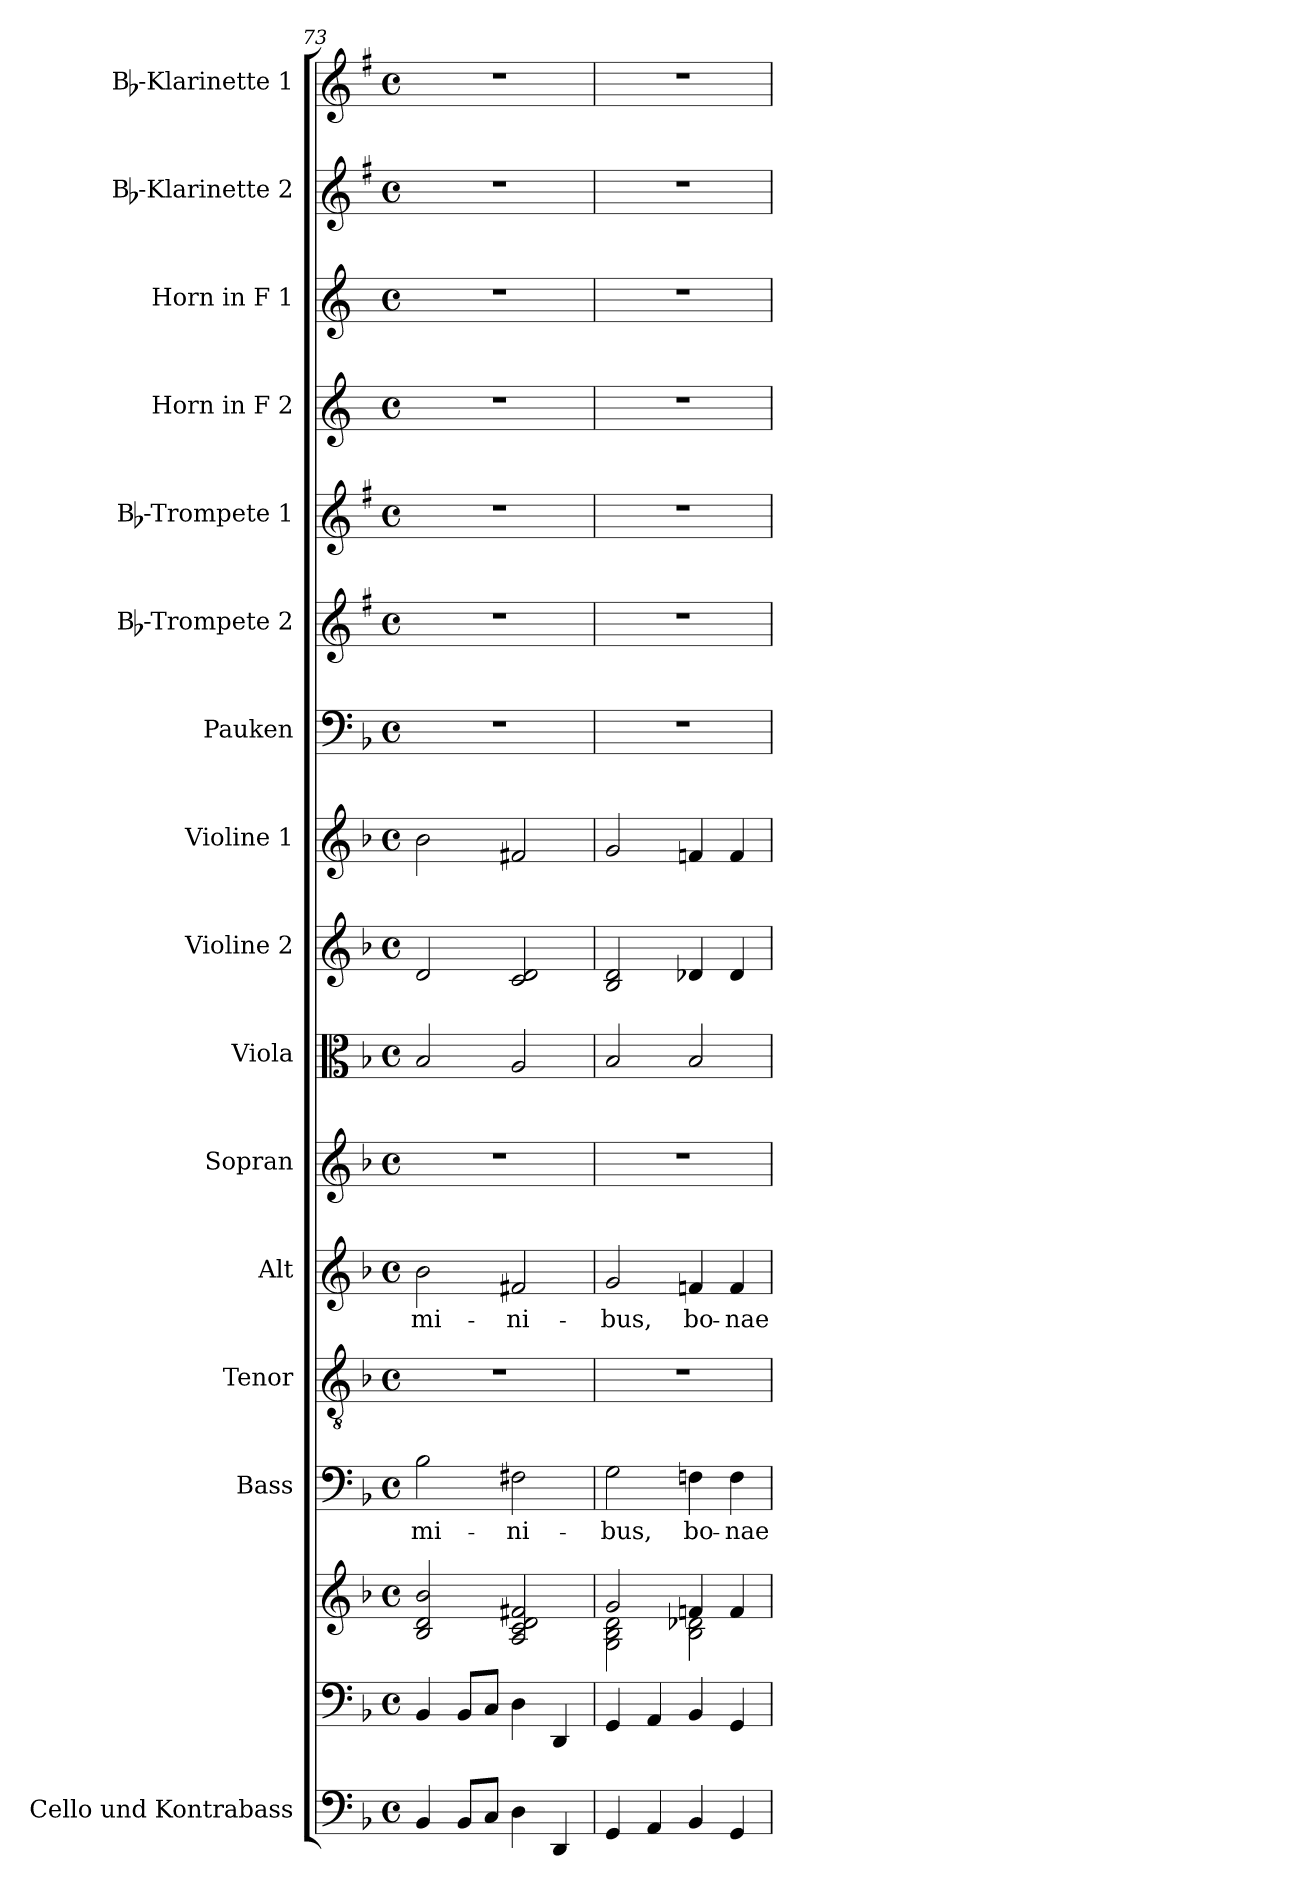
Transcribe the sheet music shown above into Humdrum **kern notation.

**kern	**kern	**kern	**kern	**text	**kern	**kern	**text	**kern	**kern	**kern	**kern	**kern	**kern	**kern	**kern	**kern	**kern	**kern
*part16	*part15	*part15	*part14	*part14	*part13	*part12	*part12	*part11	*part10	*part9	*part8	*part7	*part6	*part5	*part4	*part3	*part2	*part1
*staff17	*staff16	*staff15	*staff14	*staff14	*staff13	*staff12	*staff12	*staff11	*staff10	*staff9	*staff8	*staff7	*staff6	*staff5	*staff4	*staff3	*staff2	*staff1
*I"Cello und Kontrabass	*	*	*I"Bass	*	*I"Tenor	*I"Alt	*	*I"Sopran	*I"Viola	*I"Violine 2	*I"Violine 1	*I"Pauken	*I"Bb-Trompete 2	*I"Bb-Trompete 1	*I"Horn in F 2	*I"Horn in F 1	*I"Bb-Klarinette 2	*I"Bb-Klarinette 1
*I'Kb.	*	*	*I'B.	*	*I'T.	*I'A.	*	*I'S.	*I'Vla.	*I'Vl. 2	*I'Vl. 1	*I'Pk.	*I'Bb Trp. 2	*I'Bb Trp. 1	*	*	*I'Bb Kl. 2	*I'Bb Kl. 1
!!LO:PB:g=z
*clefF4	*clefF4	*clefG2	*clefF4	*	*clefGv2	*clefG2	*	*clefG2	*clefC3	*clefG2	*clefG2	*clefF4	*clefG2	*clefG2	*clefG2	*clefG2	*clefG2	*clefG2
*ITrd7c12	*	*	*	*	*	*	*	*	*	*	*	*	*ITrd1c2	*ITrd1c2	*ITrd4c7	*ITrd4c7	*ITrd1c2	*ITrd1c2
*k[b-]	*k[b-]	*k[b-]	*k[b-]	*	*k[b-]	*k[b-]	*	*k[b-]	*k[b-]	*k[b-]	*k[b-]	*k[b-]	*k[b-]	*k[b-]	*k[b-]	*k[b-]	*k[b-]	*k[b-]
*F:	*F:	*F:	*F:	*	*F:	*F:	*	*F:	*F:	*F:	*F:	*F:	*F:	*F:	*F:	*F:	*F:	*F:
*M4/4	*M4/4	*M4/4	*M4/4	*	*M4/4	*M4/4	*	*M4/4	*M4/4	*M4/4	*M4/4	*M4/4	*M4/4	*M4/4	*M4/4	*M4/4	*M4/4	*M4/4
*met(c)	*met(c)	*met(c)	*met(c)	*	*met(c)	*met(c)	*	*met(c)	*met(c)	*met(c)	*met(c)	*met(c)	*met(c)	*met(c)	*met(c)	*met(c)	*met(c)	*met(c)
=73	=73	=73	=73	=73	=73	=73	=73	=73	=73	=73	=73	=73	=73	=73	=73	=73	=73	=73
!	!	!	!	!LO:LY:b	!	!	!LO:LY:b	!	!	!	!	!	!	!	!	!	!	!
4BBB-/	4BB-/	2B-/ 2d/ 2b-/	2B-\	-mi-	1r	2b-\	-mi-	1r	2B-/	2d/	2b-\	1r	1r	1r	1r	1r	1r	1r
8BBB-/L	8BB-/L	.	.	.	.	.	.	.	.	.	.	.	.	.	.	.	.	.
8CC/J	8C/J	.	.	.	.	.	.	.	.	.	.	.	.	.	.	.	.	.
!	!	!	!	!LO:LY:b	!	!	!LO:LY:b	!	!	!	!	!	!	!	!	!	!	!
4DD\	4D\	2A/ 2c/ 2d/ 2f#X/	2F#X\	-ni-	.	2f#X/	-ni-	.	2A/	2c/ 2d/	2f#X/	.	.	.	.	.	.	.
4DDD/	4DD/	.	.	.	.	.	.	.	.	.	.	.	.	.	.	.	.	.
=74	=74	=74	=74	=74	=74	=74	=74	=74	=74	=74	=74	=74	=74	=74	=74	=74	=74	=74
*	*	*^	*	*	*	*	*	*	*	*	*	*	*	*	*	*	*	*
!	!	!	!	!	!LO:LY:b	!	!	!LO:LY:b	!	!	!	!	!	!	!	!	!	!	!
4GGG/	4GG/	2g/	2G\ 2B-\ 2d\	2G\	-bus,	1r	2g/	-bus,	1r	2B-/	2B-/ 2d/	2g/	1r	1r	1r	1r	1r	1r	1r
4AAA/	4AA/	.	.	.	.	.	.	.	.	.	.	.	.	.	.	.	.	.	.
!	!	!	!	!	!LO:LY:b	!	!	!LO:LY:b	!	!	!	!	!	!	!	!	!	!	!
4BBB-/	4BB-/	4fn/	2B-\ 2d-X\	4Fn\	bo-	.	4fn/	bo-	.	2B-/	4d-X/	4fn/	.	.	.	.	.	.	.
!	!	!	!	!	!LO:LY:b	!	!	!LO:LY:b	!	!	!	!	!	!	!	!	!	!	!
4GGG/	4GG/	4f/	.	4F\	-nae	.	4f/	-nae	.	.	4d-/	4f/	.	.	.	.	.	.	.
*	*	*v	*v	*	*	*	*	*	*	*	*	*	*	*	*	*	*	*	*
=	=	=	=	=	=	=	=	=	=	=	=	=	=	=	=	=	=	=
*-	*-	*-	*-	*-	*-	*-	*-	*-	*-	*-	*-	*-	*-	*-	*-	*-	*-	*-
